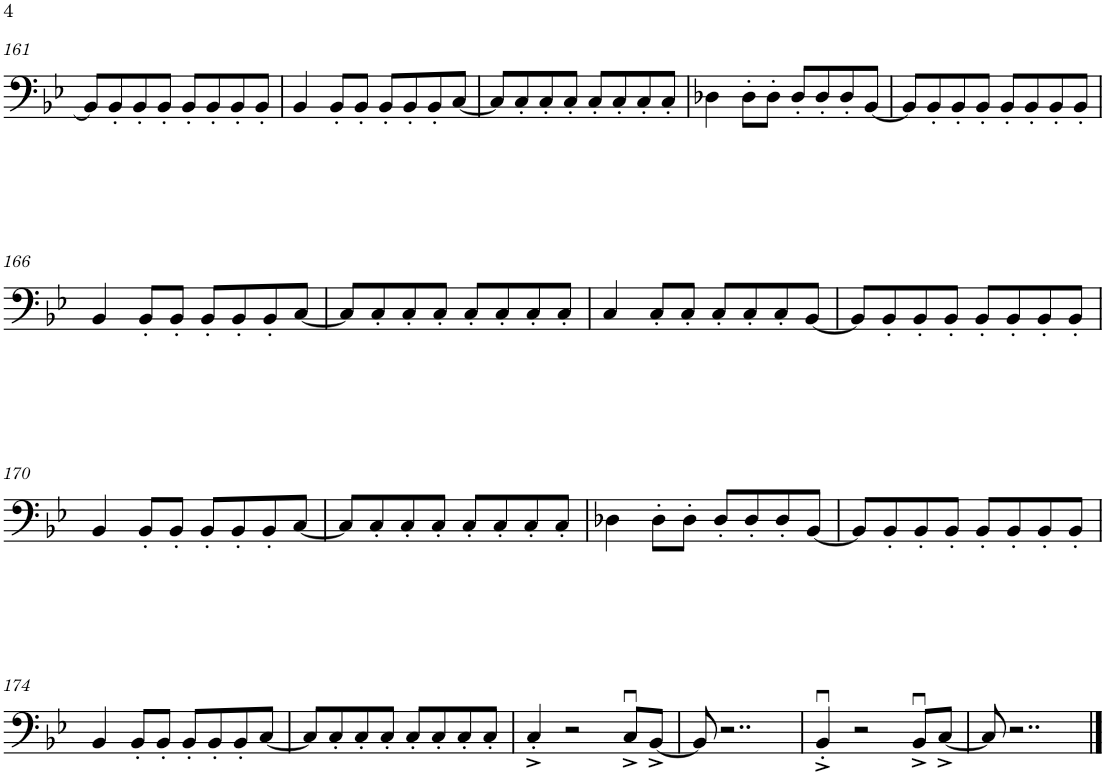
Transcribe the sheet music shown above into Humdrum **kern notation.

**kern	**dynam
*part1	*part1
*staff1	*staff1
*I"Violoncellos	*
*I'Vcs.	*
*clefF4	*
*k[b-e-]	*
*M4/4	*
!!LO:REH:place=s1:a:B:cj:fs=14:t=M
=160	=160
!	!LO:DY:b
4Cu/	f
8C'/L	.
8C'/J	.
8C'/L	.
8C'/	.
8C'/	.
[8BB-/J	.
!!LO:PB:g=z
=161	=161
8BB-/L]	.
8BB-'/	.
8BB-'/	.
8BB-'/J	.
8BB-'/L	.
8BB-'/	.
8BB-'/	.
8BB-'/J	.
=162	=162
4BB-/	.
8BB-'/L	.
8BB-'/J	.
8BB-'/L	.
8BB-'/	.
8BB-'/	.
[8C/J	.
=163	=163
8C/L]	.
8C'/	.
8C'/	.
8C'/J	.
8C'/L	.
8C'/	.
8C'/	.
8C'/J	.
=164	=164
4D-X\	.
8D-'\L	.
8D-'\J	.
8D-'/L	.
8D-'/	.
8D-'/	.
[8BB-/J	.
=165	=165
8BB-/L]	.
8BB-'/	.
8BB-'/	.
8BB-'/J	.
8BB-'/L	.
8BB-'/	.
8BB-'/	.
8BB-'/J	.
!!LO:LB:g=z
=166	=166
4BB-/	.
8BB-'/L	.
8BB-'/J	.
8BB-'/L	.
8BB-'/	.
8BB-'/	.
[8C/J	.
=167	=167
8C/L]	.
8C'/	.
8C'/	.
8C'/J	.
8C'/L	.
8C'/	.
8C'/	.
8C'/J	.
=168	=168
4C/	.
8C'/L	.
8C'/J	.
8C'/L	.
8C'/	.
8C'/	.
[8BB-/J	.
=169	=169
8BB-/L]	.
8BB-'/	.
8BB-'/	.
8BB-'/J	.
8BB-'/L	.
8BB-'/	.
8BB-'/	.
8BB-'/J	.
!!LO:LB:g=z
=170	=170
4BB-/	.
8BB-'/L	.
8BB-'/J	.
8BB-'/L	.
8BB-'/	.
8BB-'/	.
[8C/J	.
=171	=171
8C/L]	.
8C'/	.
8C'/	.
8C'/J	.
8C'/L	.
8C'/	.
8C'/	.
8C'/J	.
=172	=172
4D-X\	.
8D-'\L	.
8D-'\J	.
8D-'/L	.
8D-'/	.
8D-'/	.
[8BB-/J	.
=173	=173
8BB-/L]	.
8BB-'/	.
8BB-'/	.
8BB-'/J	.
8BB-'/L	.
8BB-'/	.
8BB-'/	.
8BB-'/J	.
!!LO:LB:g=z
=174	=174
4BB-/	.
8BB-'/L	.
8BB-'/J	.
8BB-'/L	.
8BB-'/	.
8BB-'/	.
[8C/J	.
=175	=175
8C/L]	.
8C'/	.
8C'/	.
8C'/J	.
8C'/L	.
8C'/	.
8C'/	.
8C'/J	.
=176	=176
4C'^/	.
2r	.
8Cu^/L	.
[8BB-^/J	.
=177	=177
8BB-/]	.
2..r	.
=178	=178
4BB-u'^/	.
2r	.
8BB-u^/L	.
[8C^/J	.
=	=
*-	*-
